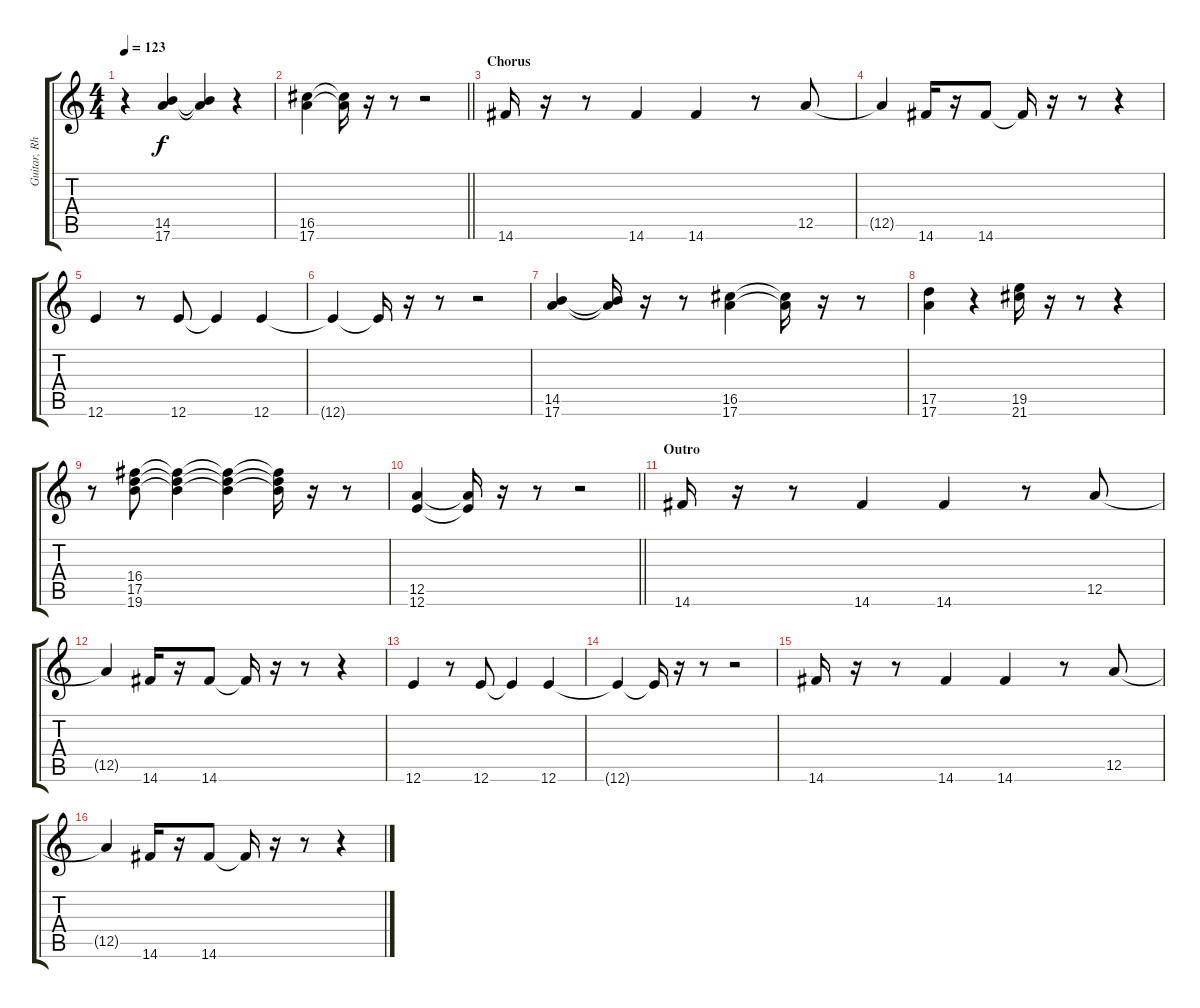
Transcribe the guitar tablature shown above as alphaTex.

\track ("Guitar, Rhythm" "Guitar, Rh") {instrument electricguitarmuted}
\staff {score tabs}
\tuning (E4 B3 G3 D3 A2 E2) {hide}
\ts (4 4)
\tempo 123
\clef g2
\ks c
r.4{dy f} (14.5 17.6).4 (14.5{t} 17.6{t}).4 r.4 |
\barLineRight lightlight
(16.5 17.6).4 (16.5{t} 17.6{t}).16 r.16 r.8 r.2 |
\section ("" "Chorus")
14.6.16 r.16 r.8 14.6.4 14.6.4 r.8 12.5.8 |
12.5{t}.4 14.6.16 r.16 14.6.8 14.6{t}.16 r.16 r.8 r.4 |
12.6.4 r.8 12.6.8 12.6{t}.4 12.6.4 |
12.6{t}.4 12.6{t}.16 r.16 r.8 r.2 |
(14.5 17.6).4 (14.5{t} 17.6{t}).16 r.16 r.8 (16.5 17.6).4 (16.5{t} 17.6{t}).16 r.16 r.8 |
(17.5 17.6).4 r.4 (19.5 21.6).16 r.16 r.8 r.4 |
r.8 (16.4 17.5 19.6).8 (16.4{t} 17.5{t} 19.6{t}).4 (16.4{t} 17.5{t} 19.6{t}).4 (16.4{t} 17.5{t} 19.6{t}).16 r.16 r.8 |
\barLineRight lightlight
(12.5 12.6).4 (12.5{t} 12.6{t}).16 r.16 r.8 r.2 |
\section ("" "Outro")
14.6.16 r.16 r.8 14.6.4 14.6.4 r.8 12.5.8 |
12.5{t}.4 14.6.16 r.16 14.6.8 14.6{t}.16 r.16 r.8 r.4 |
12.6.4 r.8 12.6.8 12.6{t}.4 12.6.4 |
12.6{t}.4 12.6{t}.16 r.16 r.8 r.2 |
14.6.16 r.16 r.8 14.6.4 14.6.4 r.8 12.5.8 |
12.5{t}.4 14.6.16 r.16 14.6.8 14.6{t}.16 r.16 r.8 r.4
